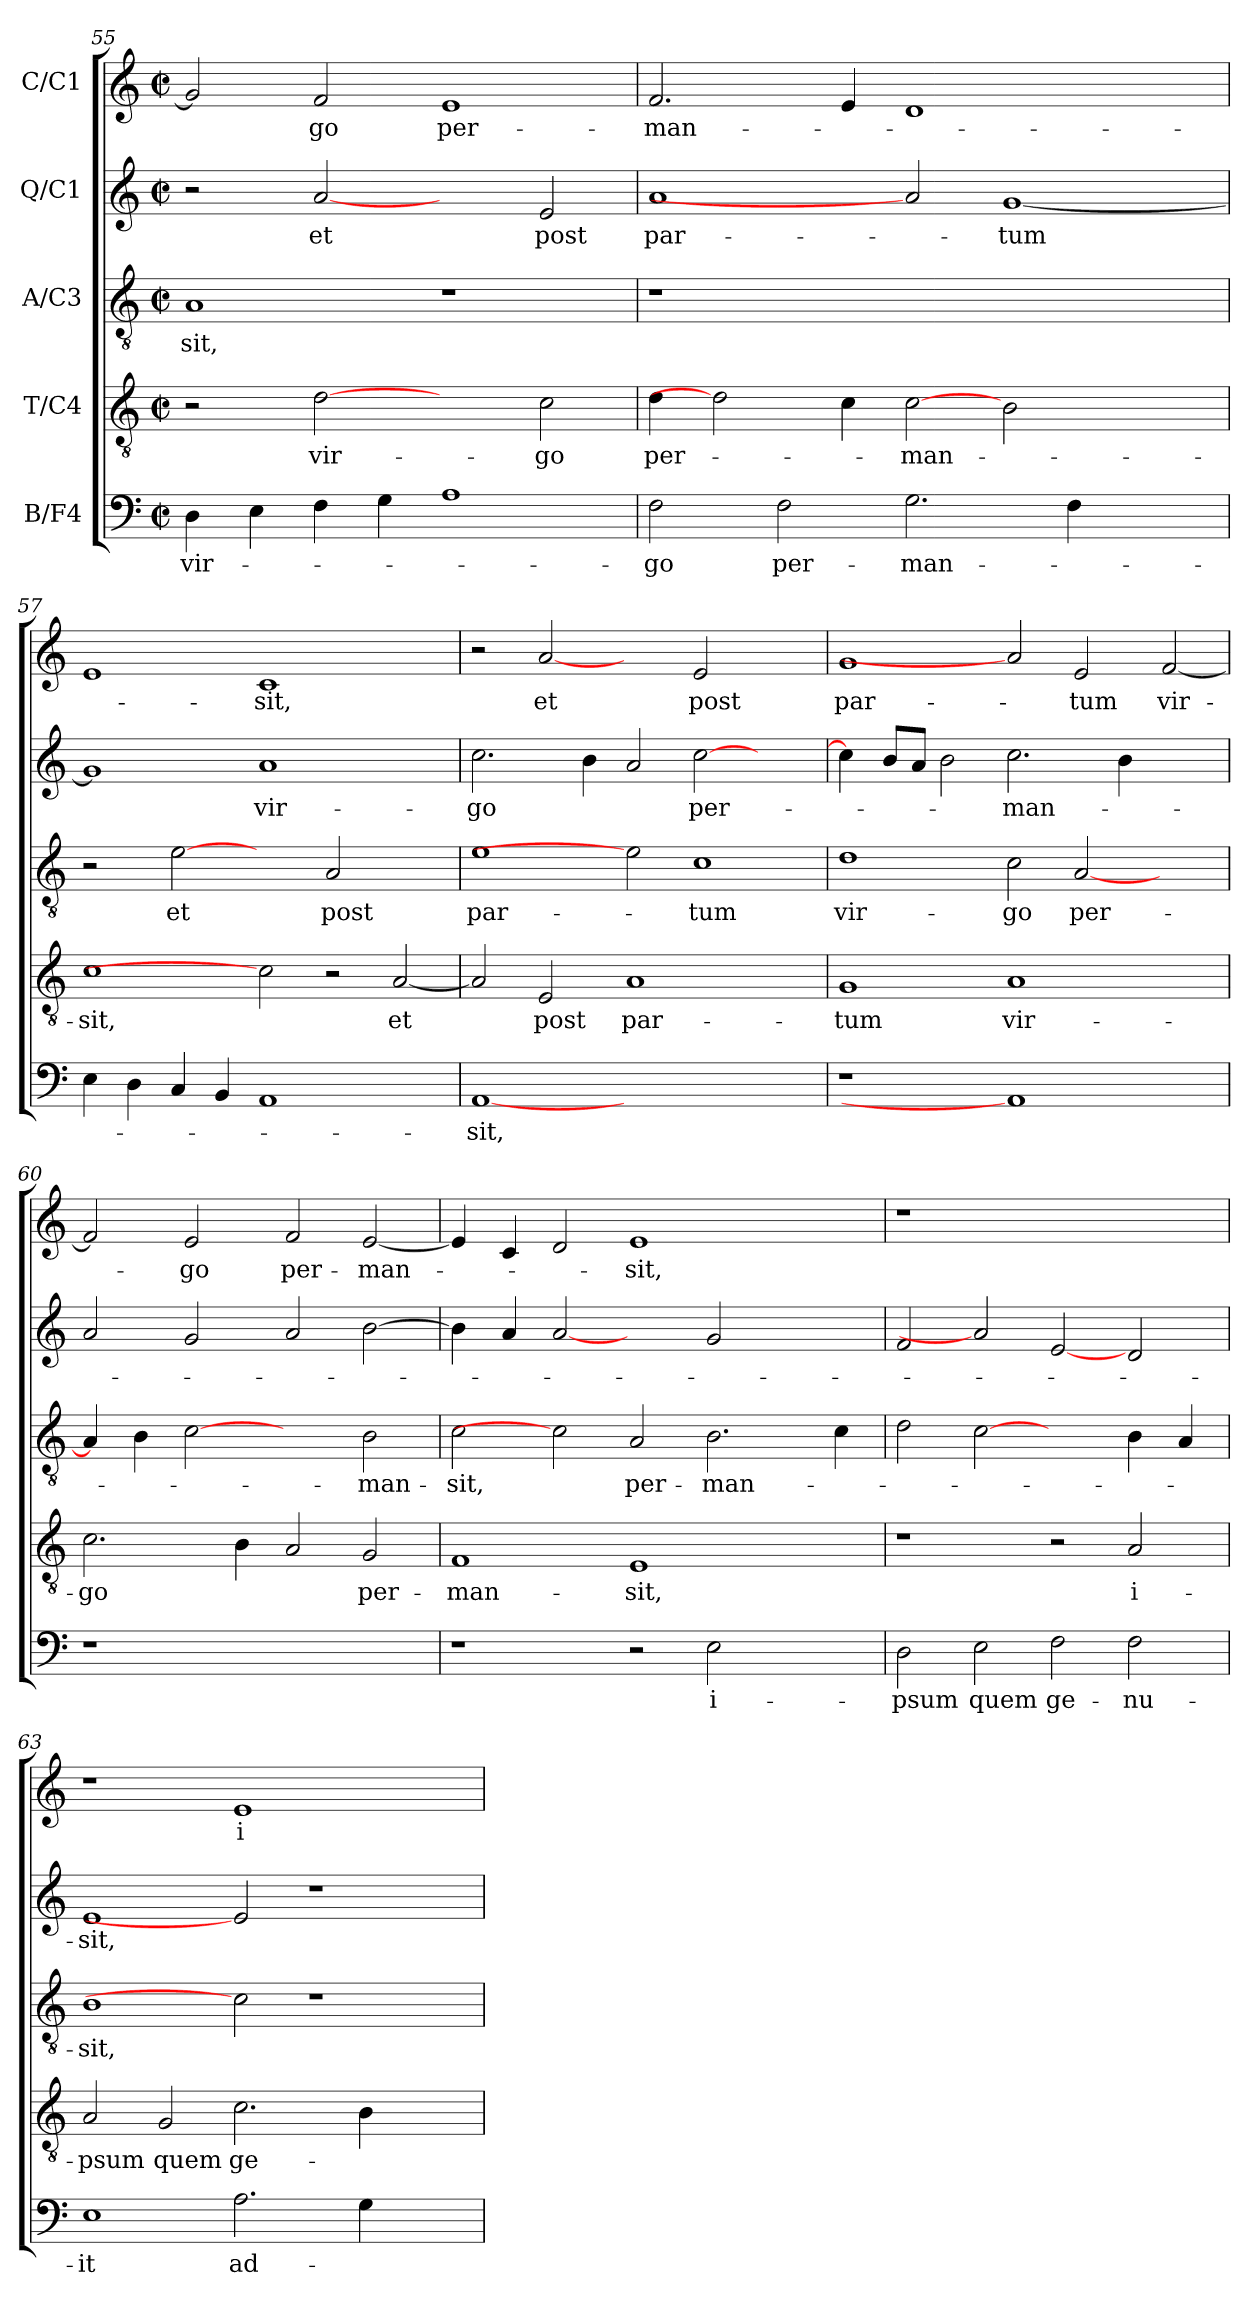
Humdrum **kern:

**kern	**text	**kern	**text	**kern	**text	**kern	**text	**kern	**text
*part5	*part5	*part4	*part4	*part3	*part3	*part2	*part2	*part1	*part1
*staff5	*staff5	*staff4	*staff4	*staff3	*staff3	*staff2	*staff2	*staff1	*staff1
*I"B/F4	*	*I"T/C4	*	*I"A/C3	*	*I"Q/C1	*	*I"C/C1	*
!!LO:LB:g=z
*clefF4	*	*clefGv2	*	*clefGv2	*	*clefG2	*	*clefG2	*
*k[]	*	*k[]	*	*k[]	*	*k[]	*	*k[]	*
*C:	*	*C:	*	*C:	*	*C:	*	*C:	*
*M2/2	*	*M2/2	*	*M2/2	*	*M2/2	*	*M2/2	*
*met(c|)	*	*met(c|)	*	*met(c|)	*	*met(c|)	*	*met(c|)	*
=55	=55	=55	=55	=55	=55	=55	=55	=55	=55
!	!LO:LY:b	!	!	!	!LO:LY:b	!	!	!	!
4D\	vir-	2r	.	1A	-sit,	2r	.	2g/]	.
4E\	.	.	.	.	.	.	.	.	.
!	!	!	!LO:LY:b	!	!	!	!LO:LY:b	!	!LO:LY:b
4F\	.	[2d	vir-	.	.	[2a	et	2f/	-go
4G\	.	.	.	.	.	.	.	.	.
!	!	!	!	!	!	!	!	!	!LO:LY:b
1A	.	2ryy	.	1r	.	2ryy	.	1e	per-
!	!	!	!LO:LY:b	!	!	!	!LO:LY:b	!	!
.	.	2c\	-go	.	.	2e/	post	.	.
=56	=56	=56	=56	=56	=56	=56	=56	=56	=56
!	!LO:LY:b	!	!LO:LY:b	!	!	!	!LO:LY:b	!	!LO:LY:b
2F\	-go	4d\	per-	1r	.	1a	par-	2.f/	-man-
.	.	2d]	.	.	.	.	.	.	.
!	!LO:LY:b	!	!	!	!	!	!	!	!
2F\	per-	.	.	.	.	.	.	.	.
.	.	4c\	.	.	.	.	.	4e/	.
!	!LO:LY:b	!	!LO:LY:b	!	!	!	!	!	!
2.G\	-man-	[2c	-man-	1.ryy	.	2a]	.	1d	.
!	!	!	!	!	!	!	!LO:LY:b	!	!
.	.	2B\	.	.	.	[1g	-tum	.	.
4F\	.	.	.	.	.	.	.	.	.
2ryy	.	2ryy	.	.	.	.	.	2ryy	.
=57	=57	=57	=57	=57	=57	=57	=57	=57	=57
!	!	!	!LO:LY:b	!	!	!	!	!	!
4E\	.	1c	-sit,	2r	.	1g]	.	1e	.
4D\	.	.	.	.	.	.	.	.	.
!	!	!	!	!	!LO:LY:b	!	!	!	!
4C/	.	.	.	[2e	et	.	.	.	.
4BB/	.	.	.	.	.	.	.	.	.
!	!	!	!	!	!	!	!LO:LY:b	!	!LO:LY:b
1AA	.	2c]	.	2ryy	.	1a	vir-	1c	-sit,
!	!	!	!	!	!LO:LY:b	!	!	!	!
.	.	2r	.	2A/	post	.	.	.	.
!	!	!	!LO:LY:b	!	!	!	!	!	!
2ryy	.	[2A/	et	2ryy	.	2ryy	.	2ryy	.
=58	=58	=58	=58	=58	=58	=58	=58	=58	=58
!	!LO:LY:b	!	!	!	!LO:LY:b	!	!LO:LY:b	!	!
[1AA	-sit,	2A/]	.	1e	par-	2.cc\	-go	2r	.
!	!	!	!LO:LY:b	!	!	!	!	!	!LO:LY:b
.	.	2E/	post	.	.	.	.	[2a	et
.	.	.	.	.	.	4b\	.	.	.
!	!	!	!LO:LY:b	!	!	!	!	!	!
1.ryy	.	1A	par-	2e]	.	2a/	.	2ryy	.
!	!	!	!	!	!LO:LY:b	!	!LO:LY:b	!	!LO:LY:b
.	.	.	.	1c	-tum	[2cc\	per-	2e/	post
.	.	2ryy	.	.	.	2ryy	.	2ryy	.
=59	=59	=59	=59	=59	=59	=59	=59	=59	=59
!	!	!	!LO:LY:b	!	!LO:LY:b	!	!	!	!LO:LY:b
1r	.	1G	-tum	1d	vir-	4cc\]	.	1g	par-
.	.	.	.	.	.	8b/L	.	.	.
.	.	.	.	.	.	8a/J	.	.	.
.	.	.	.	.	.	2b\	.	.	.
!	!	!	!LO:LY:b	!	!LO:LY:b	!	!LO:LY:b	!	!
1AA]	.	1A	vir-	2c\	-go	2.cc\	-man-	2a]	.
!	!	!	!	!	!LO:LY:b	!	!	!	!LO:LY:b
.	.	.	.	[2A/	per-	.	.	2e/	-tum
.	.	.	.	.	.	4b\	.	.	.
!	!	!	!	!	!	!	!	!	!LO:LY:b
2ryy	.	2ryy	.	2ryy	.	2ryy	.	[2f/	vir-
=60	=60	=60	=60	=60	=60	=60	=60	=60	=60
!	!	!	!LO:LY:b	!	!	!	!	!	!
1r	.	2.c\	-go	4A/]	.	2a/	.	2f/]	.
.	.	.	.	4B\	.	.	.	.	.
!	!	!	!	!	!	!	!	!	!LO:LY:b
.	.	.	.	[2c	.	2g/	.	2e/	-go
.	.	4B\	.	.	.	.	.	.	.
!	!	!	!	!	!	!	!	!	!LO:LY:b
1ryy	.	2A/	.	2ryy	.	2a/	.	2f/	per-
!	!	!	!LO:LY:b	!	!LO:LY:b	!	!	!	!LO:LY:b
.	.	2G/	per-	2B\	-man-	[2b\	.	[2e/	-man-
!!LO:LB:g=z
=61	=61	=61	=61	=61	=61	=61	=61	=61	=61
!	!	!	!LO:LY:b	!	!LO:LY:b	!	!	!	!
1r	.	1F	-man-	2c\	-sit,	4b\]	.	4e/]	.
.	.	.	.	.	.	4a/	.	4c/	.
.	.	.	.	2c]	.	[2a	.	2d/	.
!	!	!	!LO:LY:b	!	!LO:LY:b	!	!	!	!LO:LY:b
2r	.	1E	-sit,	2A/	per-	2ryy	.	1e	-sit,
!	!LO:LY:b	!	!	!	!LO:LY:b	!	!	!	!
2E\	i-	.	.	2.B\	-man-	2g/	.	.	.
2ryy	.	2ryy	.	.	.	2ryy	.	2ryy	.
.	.	.	.	4c\	.	.	.	.	.
=62	=62	=62	=62	=62	=62	=62	=62	=62	=62
!	!LO:LY:b	!	!	!	!	!	!	!	!
2D\	-psum	1r	.	2d\	.	2f/	.	1r	.
!	!LO:LY:b	!	!	!	!	!	!	!	!
2E\	quem	.	.	[2c	.	2a]	.	.	.
!	!LO:LY:b	!	!	!	!	!	!	!	!
2F\	ge-	2r	.	2ryy	.	[2e	.	1ryy	.
!	!LO:LY:b	!	!LO:LY:b	!	!	!	!	!	!
2F\	-nu-	2A/	i-	4B\	.	2d/	.	.	.
.	.	.	.	4A/	.	.	.	.	.
=63	=63	=63	=63	=63	=63	=63	=63	=63	=63
!	!LO:LY:b	!	!LO:LY:b	!	!LO:LY:b	!	!LO:LY:b	!	!
1E	-it	2A/	-psum	1B	-sit,	1e	-sit,	1r	.
!	!	!	!LO:LY:b	!	!	!	!	!	!
.	.	2G/	quem	.	.	.	.	.	.
!	!LO:LY:b	!	!LO:LY:b	!	!	!	!	!	!LO:LY:b
2.A\	ad-	2.c\	ge-	2c]	.	2e]	.	1e	i-
.	.	.	.	1r	.	1r	.	.	.
4G\	.	4B\	.	.	.	.	.	.	.
2ryy	.	2ryy	.	.	.	.	.	2ryy	.
=	=	=	=	=	=	=	=	=	=
*-	*-	*-	*-	*-	*-	*-	*-	*-	*-
